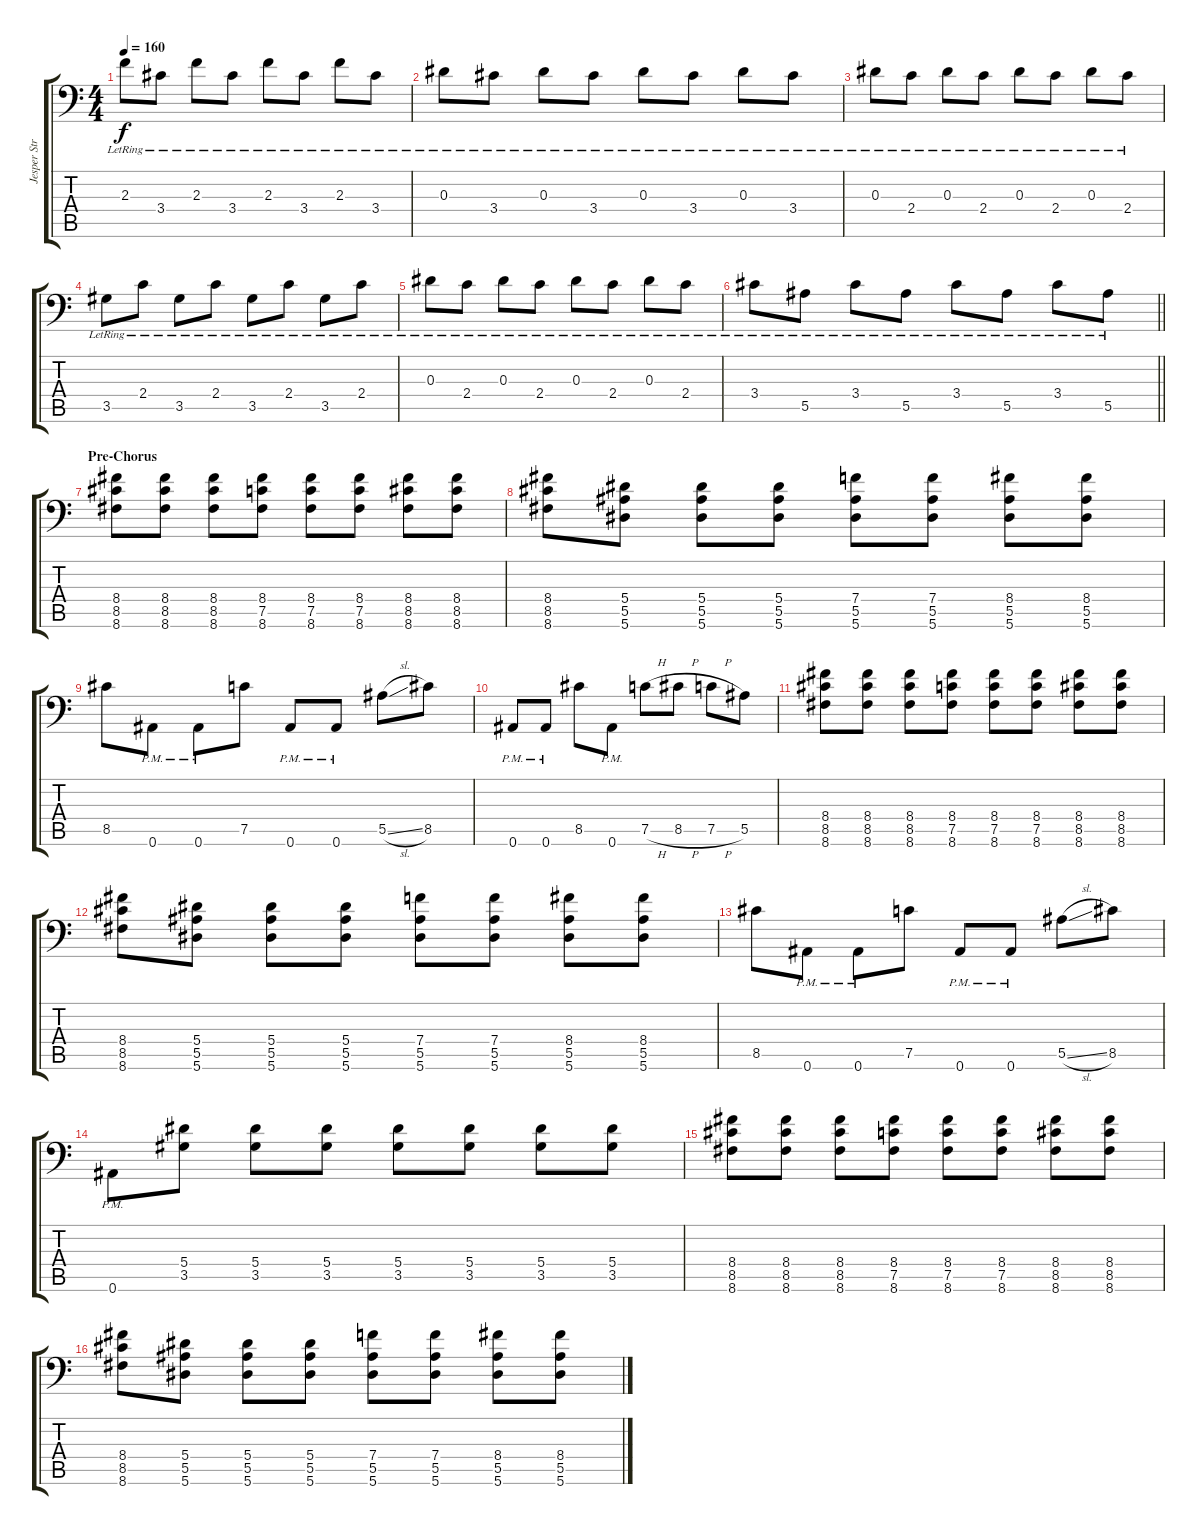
\track ("Jesper Strömblad" "Jesper Str") {instrument overdrivenguitar}
\staff {score tabs}
\tuning (C4 G3 Eb3 Bb2 F2 Bb1) {hide}
\ts (4 4)
\tempo 160
\clef f4
\ks c
2.3{lr}.8{dy f} 3.4{lr}.8 2.3{lr}.8 3.4{lr}.8 2.3{lr}.8 3.4{lr}.8 2.3{lr}.8 3.4{lr}.8 |
0.3{lr}.8 3.4{lr}.8 0.3{lr}.8 3.4{lr}.8 0.3{lr}.8 3.4{lr}.8 0.3{lr}.8 3.4{lr}.8 |
0.3{lr}.8 2.4{lr}.8 0.3{lr}.8 2.4{lr}.8 0.3{lr}.8 2.4{lr}.8 0.3{lr}.8 2.4{lr}.8 |
3.5{lr}.8 2.4{lr}.8 3.5{lr}.8 2.4{lr}.8 3.5{lr}.8 2.4{lr}.8 3.5{lr}.8 2.4{lr}.8 |
0.3{lr}.8 2.4{lr}.8 0.3{lr}.8 2.4{lr}.8 0.3{lr}.8 2.4{lr}.8 0.3{lr}.8 2.4{lr}.8 |
\barLineRight lightlight
3.4{lr}.8 5.5{lr}.8 3.4{lr}.8 5.5{lr}.8 3.4{lr}.8 5.5{lr}.8 3.4{lr}.8 5.5{lr}.8 |
\section ("" "Pre-Chorus")
(8.4 8.5 8.6).8{balance 0 instrument distortionguitar} (8.4 8.5 8.6).8 (8.4 8.5 8.6).8 (8.4 7.5 8.6).8 (8.4 7.5 8.6).8 (8.4 7.5 8.6).8 (8.4 8.5 8.6).8 (8.4 8.5 8.6).8 |
(8.4 8.5 8.6).8 (5.4 5.5 5.6).8 (5.4 5.5 5.6).8 (5.4 5.5 5.6).8 (7.4 5.5 5.6).8 (7.4 5.5 5.6).8 (8.4 5.5 5.6).8 (8.4 5.5 5.6).8 |
8.5.8 0.6{pm}.8 0.6{pm}.8 7.5.8 0.6{pm}.8 0.6{pm}.8 5.5{sl}.8 8.5.8 |
0.6{pm}.8 0.6{pm}.8 8.5.8 0.6{pm}.8 7.5{h}.8 8.5{h}.8 7.5{h}.8 5.5.8 |
(8.4 8.5 8.6).8 (8.4 8.5 8.6).8 (8.4 8.5 8.6).8 (8.4 7.5 8.6).8 (8.4 7.5 8.6).8 (8.4 7.5 8.6).8 (8.4 8.5 8.6).8 (8.4 8.5 8.6).8 |
(8.4 8.5 8.6).8 (5.4 5.5 5.6).8 (5.4 5.5 5.6).8 (5.4 5.5 5.6).8 (7.4 5.5 5.6).8 (7.4 5.5 5.6).8 (8.4 5.5 5.6).8 (8.4 5.5 5.6).8 |
8.5.8 0.6{pm}.8 0.6{pm}.8 7.5.8 0.6{pm}.8 0.6{pm}.8 5.5{sl}.8 8.5.8 |
0.6{pm}.8 (5.4 3.5).8 (5.4 3.5).8 (5.4 3.5).8 (5.4 3.5).8 (5.4 3.5).8 (5.4 3.5).8 (5.4 3.5).8 |
(8.4 8.5 8.6).8{balance 8} (8.4 8.5 8.6).8 (8.4 8.5 8.6).8 (8.4 7.5 8.6).8 (8.4 7.5 8.6).8 (8.4 7.5 8.6).8 (8.4 8.5 8.6).8 (8.4 8.5 8.6).8 |
(8.4 8.5 8.6).8 (5.4 5.5 5.6).8 (5.4 5.5 5.6).8 (5.4 5.5 5.6).8 (7.4 5.5 5.6).8 (7.4 5.5 5.6).8 (8.4 5.5 5.6).8 (8.4 5.5 5.6).8
